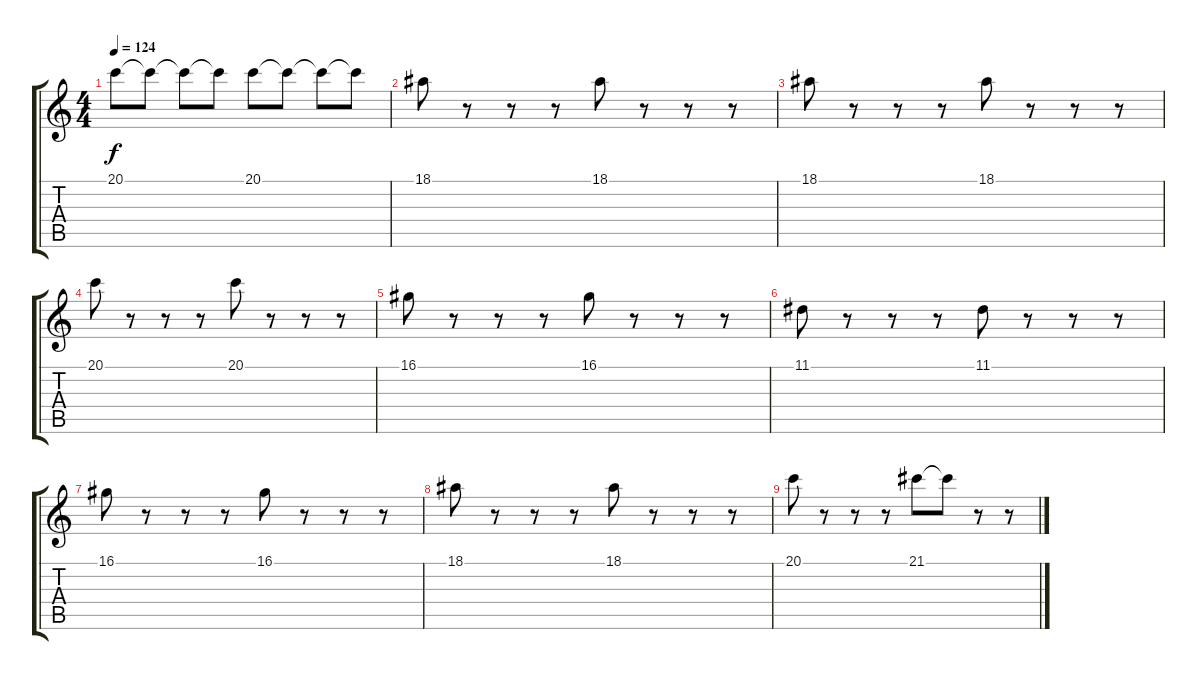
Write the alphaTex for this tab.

\track "" {instrument stringensemble1}
\staff {score tabs}
\tuning (E4 B3 G3 D3 A2 E2) {hide}
\ts (4 4)
\tempo 124
\clef g2
\ks c
20.1.8{dy f} 20.1{t}.8 20.1{t}.8 20.1{t}.8 20.1.8 20.1{t}.8 20.1{t}.8 20.1{t}.8 |
18.1.8{volume 9} r.8 r.8 r.8 18.1.8 r.8 r.8 r.8 |
18.1.8 r.8 r.8 r.8 18.1.8 r.8 r.8 r.8 |
20.1.8 r.8 r.8 r.8 20.1.8 r.8 r.8 r.8 |
16.1.8 r.8 r.8 r.8 16.1.8 r.8 r.8 r.8 |
11.1.8 r.8 r.8 r.8 11.1.8 r.8 r.8 r.8 |
16.1.8 r.8 r.8 r.8 16.1.8 r.8 r.8 r.8 |
18.1.8 r.8 r.8 r.8 18.1.8 r.8 r.8 r.8 |
20.1.8 r.8 r.8 r.8 21.1.8 21.1{t}.8 r.8 r.8
